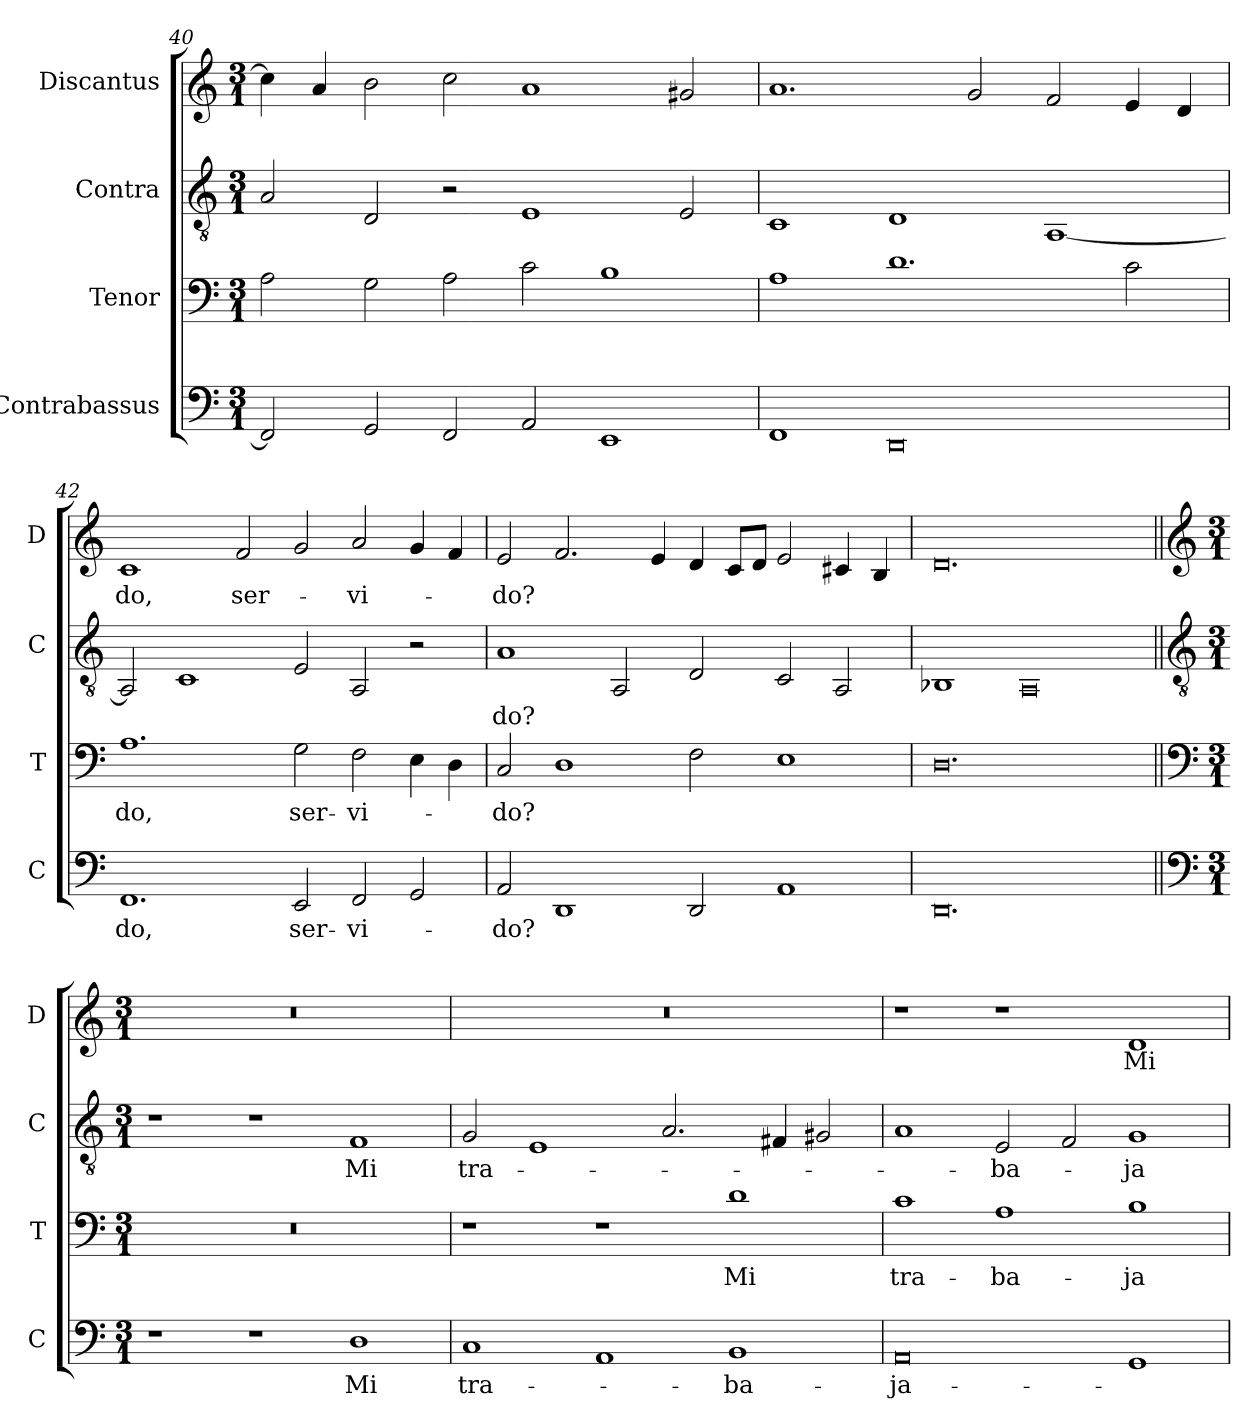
**kern	**text	**kern	**text	**kern	**text	**kern	**text
*part4	*part4	*part3	*part3	*part2	*part2	*part1	*part1
*staff4	*staff4	*staff3	*staff3	*staff2	*staff2	*staff1	*staff1
*I"Contrabassus	*	*I"Tenor	*	*I"Contra	*	*I"Discantus	*
*I'C	*	*I'T	*	*I'C	*	*I'D	*
*clefF4	*	*clefF4	*	*clefGv2	*	*clefG2	*
*k[]	*	*k[]	*	*k[]	*	*k[]	*
*M3/1	*	*M3/1	*	*M3/1	*	*M3/1	*
=40	=40	=40	=40	=40	=40	=40	=40
2FF]	.	2A	.	2A	.	4cc]	.
.	.	.	.	.	.	4a	.
2GG	.	2G	.	2D	.	2b	.
2FF	.	2A	.	2r	.	2cc	.
2AA	.	2c	.	1E	.	1a	.
1EE	.	1B	.	.	.	.	.
.	.	.	.	2E	.	2g#X	.
=41	=41	=41	=41	=41	=41	=41	=41
1FF	.	1A	.	1C	.	1.a	.
0DD	.	1.d	.	1D	.	.	.
.	.	.	.	.	.	2g	.
.	.	.	.	[1AA	.	2f	.
.	.	2c	.	.	.	4e	.
.	.	.	.	.	.	4d	.
=42	=42	=42	=42	=42	=42	=42	=42
1.FF	-do,	1.A	-do,	2AA]	.	1c	-do,
.	.	.	.	1C	.	.	.
.	.	.	.	.	.	2f	ser-
2EE	ser-	2G	ser-	2E	.	2g	.
2FF	-vi-	2F	-vi-	2AA	.	2a	-vi-
2GG	.	4E	.	2r	.	4g	.
.	.	4D	.	.	.	4f	.
=43	=43	=43	=43	=43	=43	=43	=43
2AA	-do?	2C	-do?	1A	-do?	2e	-do?
1DD	.	1D	.	.	.	2.f	.
.	.	.	.	2AA	.	.	.
.	.	.	.	.	.	4e	.
2DD	.	2F	.	2D	.	4d	.
.	.	.	.	.	.	8cL	.
.	.	.	.	.	.	8dJ	.
1AA	.	1E	.	2C	.	2e	.
.	.	.	.	2AA	.	4c#X	.
.	.	.	.	.	.	4B	.
=44	=44	=44	=44	=44	=44	=44	=44
0.DD	.	0.D	.	1BB-X	.	0.d	.
.	.	.	.	0AA	.	.	.
!!LO:LB:g=z
=||	=||	=||	=||	=||	=||	=||	=||
*clefF4	*	*clefF4	*	*clefGv2	*	*clefG2	*
*k[]	*	*k[]	*	*k[]	*	*k[]	*
*M3/1	*	*M3/1	*	*M3/1	*	*M3/1	*
1r	.	0.r	.	1r	.	0.r	.
1r	.	.	.	1r	.	.	.
1D	Mi	.	.	1F	Mi	.	.
=45	=45	=45	=45	=45	=45	=45	=45
1C	tra-	1r	.	2G	tra-	0.r	.
.	.	.	.	1E	.	.	.
1AA	.	1r	.	.	.	.	.
.	.	.	.	2.A	.	.	.
1BB	-ba-	1d	Mi	.	.	.	.
.	.	.	.	4F#X	.	.	.
.	.	.	.	2G#X	.	.	.
=46	=46	=46	=46	=46	=46	=46	=46
0AA	-ja-	1c	tra-	1A	.	1r	.
.	.	1A	-ba-	2E	-ba-	1r	.
.	.	.	.	2F	.	.	.
1GG	.	1B	-ja-	1G	-ja-	1d	Mi
=	=	=	=	=	=	=	=
*-	*-	*-	*-	*-	*-	*-	*-
